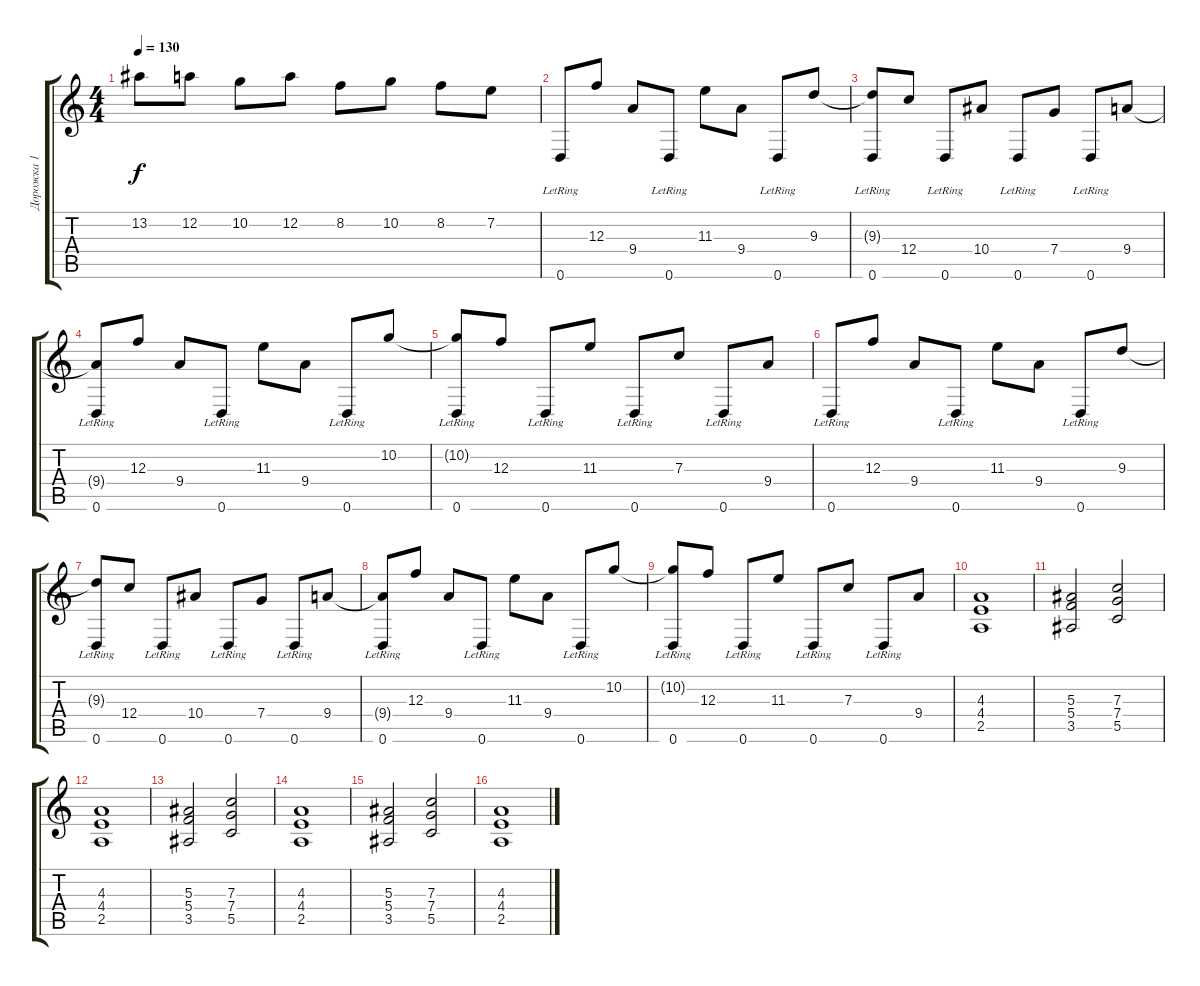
\track ("Дорожка 1" "Дорожка 1") {instrument acousticguitarnylon}
\staff {score tabs}
\tuning (D4 A3 F3 C3 G2 D2) {hide}
\ts (4 4)
\tempo 130
\clef g2
\ks c
13.2{t}.8{dy f} 12.2.8 10.2.8 12.2.8 8.2.8 10.2.8 8.2.8 7.2.8 |
0.6{lr}.8 12.3.8 9.4.8 0.6{lr}.8 11.3.8 9.4.8 0.6{lr}.8 9.3.8 |
(9.3{t} 0.6{lr}).8 12.4.8 0.6{lr}.8 10.4.8 0.6{lr}.8 7.4.8 0.6{lr}.8 9.4.8 |
(9.4{t} 0.6{lr}).8 12.3.8 9.4.8 0.6{lr}.8 11.3.8 9.4.8 0.6{lr}.8 10.2.8 |
(10.2{t} 0.6{lr}).8 12.3.8 0.6{lr}.8 11.3.8 0.6{lr}.8 7.3.8 0.6{lr}.8 9.4.8 |
0.6{lr}.8 12.3.8 9.4.8 0.6{lr}.8 11.3.8 9.4.8 0.6{lr}.8 9.3.8 |
(9.3{t} 0.6{lr}).8 12.4.8 0.6{lr}.8 10.4.8 0.6{lr}.8 7.4.8 0.6{lr}.8 9.4.8 |
(9.4{t} 0.6{lr}).8 12.3.8 9.4.8 0.6{lr}.8 11.3.8 9.4.8 0.6{lr}.8 10.2.8 |
(10.2{t} 0.6{lr}).8 12.3.8 0.6{lr}.8 11.3.8 0.6{lr}.8 7.3.8 0.6{lr}.8 9.4.8 |
(4.3 4.4 2.5).1 |
(5.3 5.4 3.5).2 (7.3 7.4 5.5).2 |
(4.3 4.4 2.5).1 |
(5.3 5.4 3.5).2 (7.3 7.4 5.5).2 |
(4.3 4.4 2.5).1 |
(5.3 5.4 3.5).2 (7.3 7.4 5.5).2 |
(4.3 4.4 2.5).1
